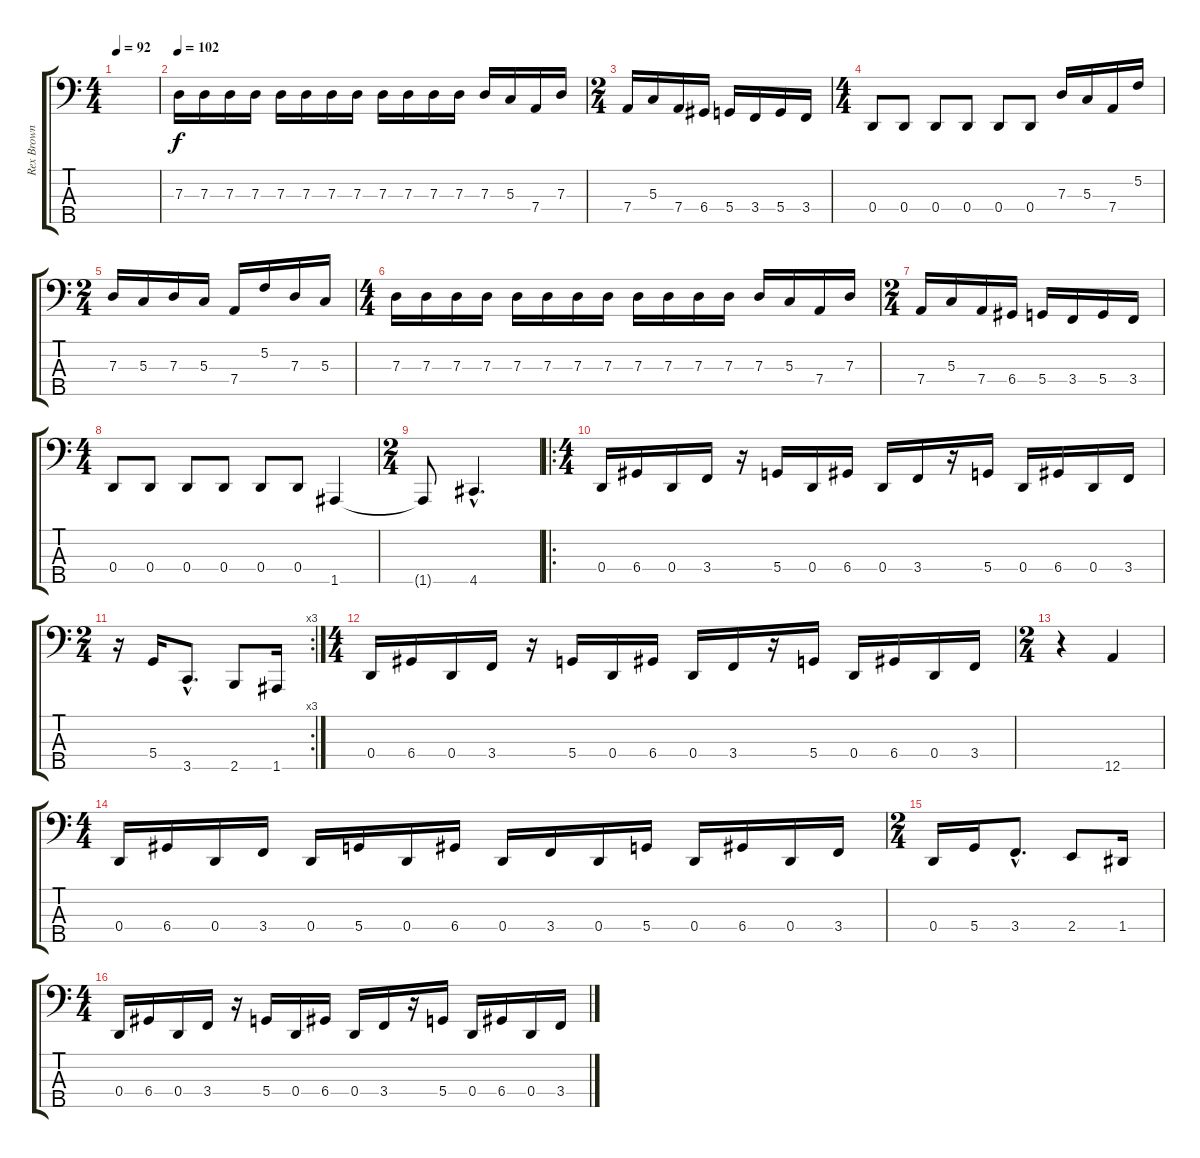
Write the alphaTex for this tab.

\track ("Rex Brown (Basse)" "Rex Brown ") {instrument electricbasspick}
\staff {score tabs}
\tuning (F2 C2 G1 D1 A0) {hide}
\ts (4 4)
\tempo 92
\clef f4
\ks c
|
\tempo 102
7.3.16 7.3.16 7.3.16 7.3.16 7.3.16 7.3.16 7.3.16 7.3.16 7.3.16 7.3.16 7.3.16 7.3.16 7.3.16 5.3.16 7.4.16 7.3.16 |
\ts (2 4)
7.4.16 5.3.16 7.4.16 6.4.16 5.4.16 3.4.16 5.4.16 3.4.16 |
\ts (4 4)
0.4.8 0.4.8 0.4.8 0.4.8 0.4.8 0.4.8 7.3.16 5.3.16 7.4.16 5.2.16 |
\ts (2 4)
7.3.16 5.3.16 7.3.16 5.3.16 7.4.16 5.2.16 7.3.16 5.3.16 |
\ts (4 4)
7.3.16 7.3.16 7.3.16 7.3.16 7.3.16 7.3.16 7.3.16 7.3.16 7.3.16 7.3.16 7.3.16 7.3.16 7.3.16 5.3.16 7.4.16 7.3.16 |
\ts (2 4)
7.4.16 5.3.16 7.4.16 6.4.16 5.4.16 3.4.16 5.4.16 3.4.16 |
\ts (4 4)
0.4.8 0.4.8 0.4.8 0.4.8 0.4.8 0.4.8 1.5.4 |
\ts (2 4)
1.5{t}.8 4.5{hac}.4{d} |
\ro
\ts (4 4)
0.4.16 6.4.16 0.4.16 3.4.16 r.16 5.4.16 0.4.16 6.4.16 0.4.16 3.4.16 r.16 5.4.16 0.4.16 6.4.16 0.4.16 3.4.16 |
\rc 3
\ts (2 4)
r.16 5.4.16 3.5{hac}.8{d} 2.5.8 1.5.16 |
\ts (4 4)
0.4.16 6.4.16 0.4.16 3.4.16 r.16 5.4.16 0.4.16 6.4.16 0.4.16 3.4.16 r.16 5.4.16 0.4.16 6.4.16 0.4.16 3.4.16 |
\ts (2 4)
r.4 12.5.4 |
\ts (4 4)
0.4.16 6.4.16 0.4.16 3.4.16 0.4.16 5.4.16 0.4.16 6.4.16 0.4.16 3.4.16 0.4.16 5.4.16 0.4.16 6.4.16 0.4.16 3.4.16 |
\ts (2 4)
0.4.16 5.4.16 3.4{hac}.8{d} 2.4.8 1.4.16 |
\ts (4 4)
0.4.16 6.4.16 0.4.16 3.4.16 r.16 5.4.16 0.4.16 6.4.16 0.4.16 3.4.16 r.16 5.4.16 0.4.16 6.4.16 0.4.16 3.4.16
